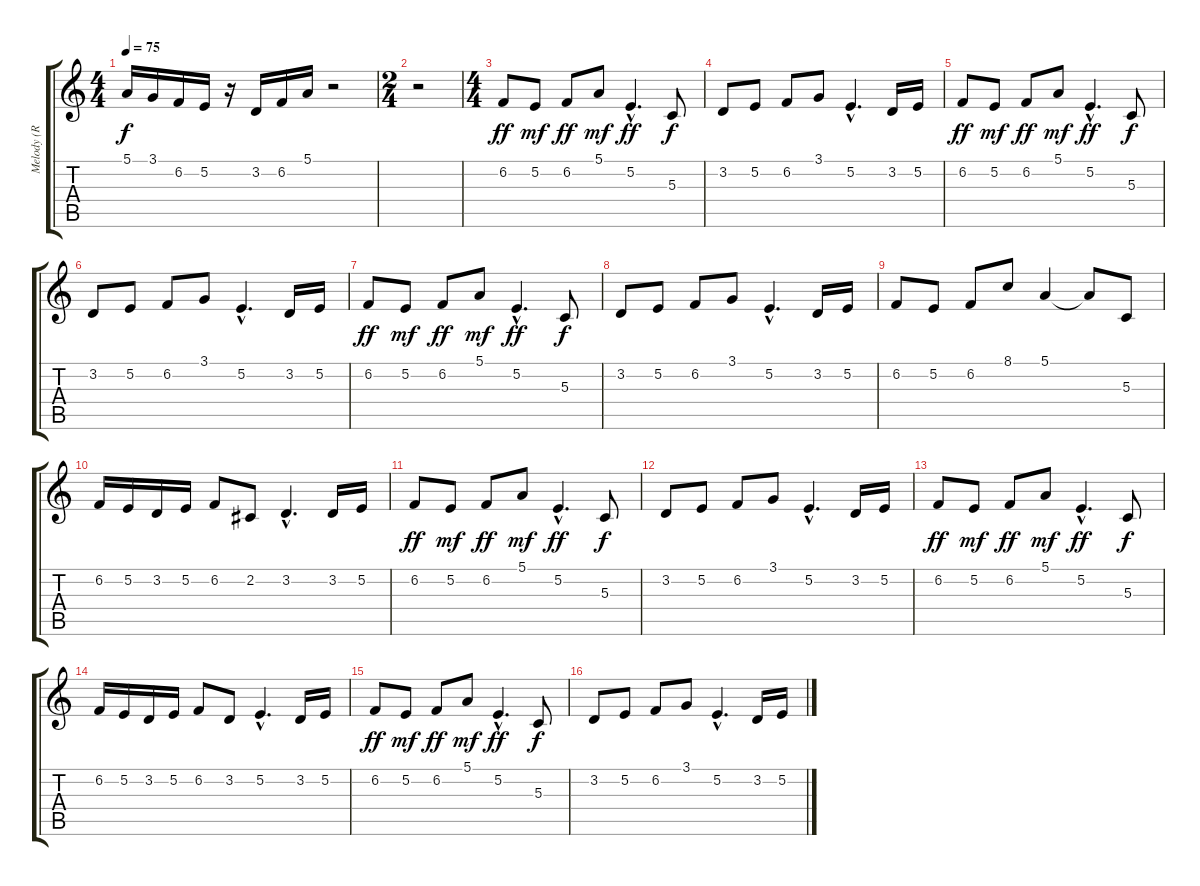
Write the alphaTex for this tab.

\track ("Melody (R Hand)" "Melody (R ") {instrument brightacousticpiano}
\staff {score tabs}
\tuning (E4 B3 G3 D3 A2 E2) {hide}
\ts (4 4)
\tempo 75
\clef g2
\ks c
5.1.16{dy f} 3.1.16 6.2.16 5.2.16 r.16 3.2.16 6.2.16 5.1.16 r.2 |
\ts (2 4)
r.2 |
\ts (4 4)
6.2.8{dy ff} 5.2.8{dy mf} 6.2.8{dy ff} 5.1.8{dy mf} 5.2{hac}.4{d dy ff} 5.3.8{dy f} |
3.2.8 5.2.8 6.2.8 3.1.8 5.2{hac}.4{d} 3.2.16 5.2.16 |
6.2.8{dy ff} 5.2.8{dy mf} 6.2.8{dy ff} 5.1.8{dy mf} 5.2{hac}.4{d dy ff} 5.3.8{dy f} |
3.2.8 5.2.8 6.2.8 3.1.8 5.2{hac}.4{d} 3.2.16 5.2.16 |
6.2.8{dy ff} 5.2.8{dy mf} 6.2.8{dy ff} 5.1.8{dy mf} 5.2{hac}.4{d dy ff} 5.3.8{dy f} |
3.2.8 5.2.8 6.2.8 3.1.8 5.2{hac}.4{d} 3.2.16 5.2.16 |
6.2.8 5.2.8 6.2.8 8.1.8 5.1.4 5.1{t}.8 5.3.8 |
6.2.16 5.2.16 3.2.16 5.2.16 6.2.8 2.2.8 3.2{hac}.4{d} 3.2.16 5.2.16 |
6.2.8{dy ff} 5.2.8{dy mf} 6.2.8{dy ff} 5.1.8{dy mf} 5.2{hac}.4{d dy ff} 5.3.8{dy f} |
3.2.8 5.2.8 6.2.8 3.1.8 5.2{hac}.4{d} 3.2.16 5.2.16 |
6.2.8{dy ff} 5.2.8{dy mf} 6.2.8{dy ff} 5.1.8{dy mf} 5.2{hac}.4{d dy ff} 5.3.8{dy f} |
6.2.16 5.2.16 3.2.16 5.2.16 6.2.8 3.2.8 5.2{hac}.4{d} 3.2.16 5.2.16 |
6.2.8{dy ff} 5.2.8{dy mf} 6.2.8{dy ff} 5.1.8{dy mf} 5.2{hac}.4{d dy ff} 5.3.8{dy f} |
3.2.8 5.2.8 6.2.8 3.1.8 5.2{hac}.4{d} 3.2.16 5.2.16
